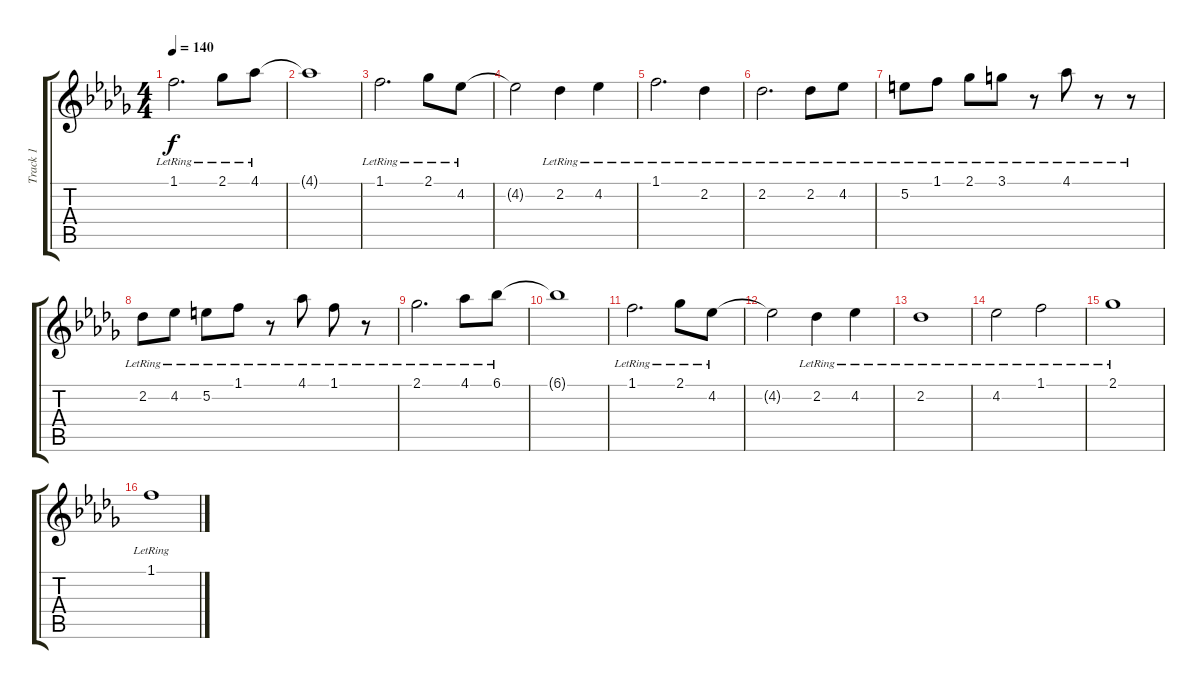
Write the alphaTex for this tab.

\track ("Track 1" "Track 1") {instrument electricbassfinger}
\staff {score tabs}
\tuning (E4 B3 G3 D3 A2 E2) {hide}
\ts (4 4)
\tempo 140
\clef g2
\ks db
1.1{lr}.2{d dy f} 2.1{lr}.8 4.1{lr}.8 |
4.1{t}.1 |
1.1{lr}.2{d} 2.1{lr}.8 4.2{lr}.8 |
4.2{t}.2 2.2{lr}.4 4.2{lr}.4 |
1.1{lr}.2{d} 2.2{lr}.4 |
2.2{lr}.2{d} 2.2{lr}.8 4.2{lr}.8 |
5.2{lr}.8 1.1{lr}.8 2.1{lr}.8 3.1{lr}.8 r.8 4.1{lr}.8 r.8 r.8 |
2.2{lr}.8 4.2{lr}.8 5.2{lr}.8 1.1{lr}.8 r.8 4.1{lr}.8 1.1{lr}.8 r.8 |
2.1{lr}.2{d} 4.1{lr}.8 6.1{lr}.8 |
6.1{t}.1 |
1.1{lr}.2{d} 2.1{lr}.8 4.2{lr}.8 |
4.2{t}.2 2.2{lr}.4 4.2{lr}.4 |
2.2{lr}.1 |
4.2{lr}.2 1.1{lr}.2 |
2.1{lr}.1 |
1.1{lr}.1
